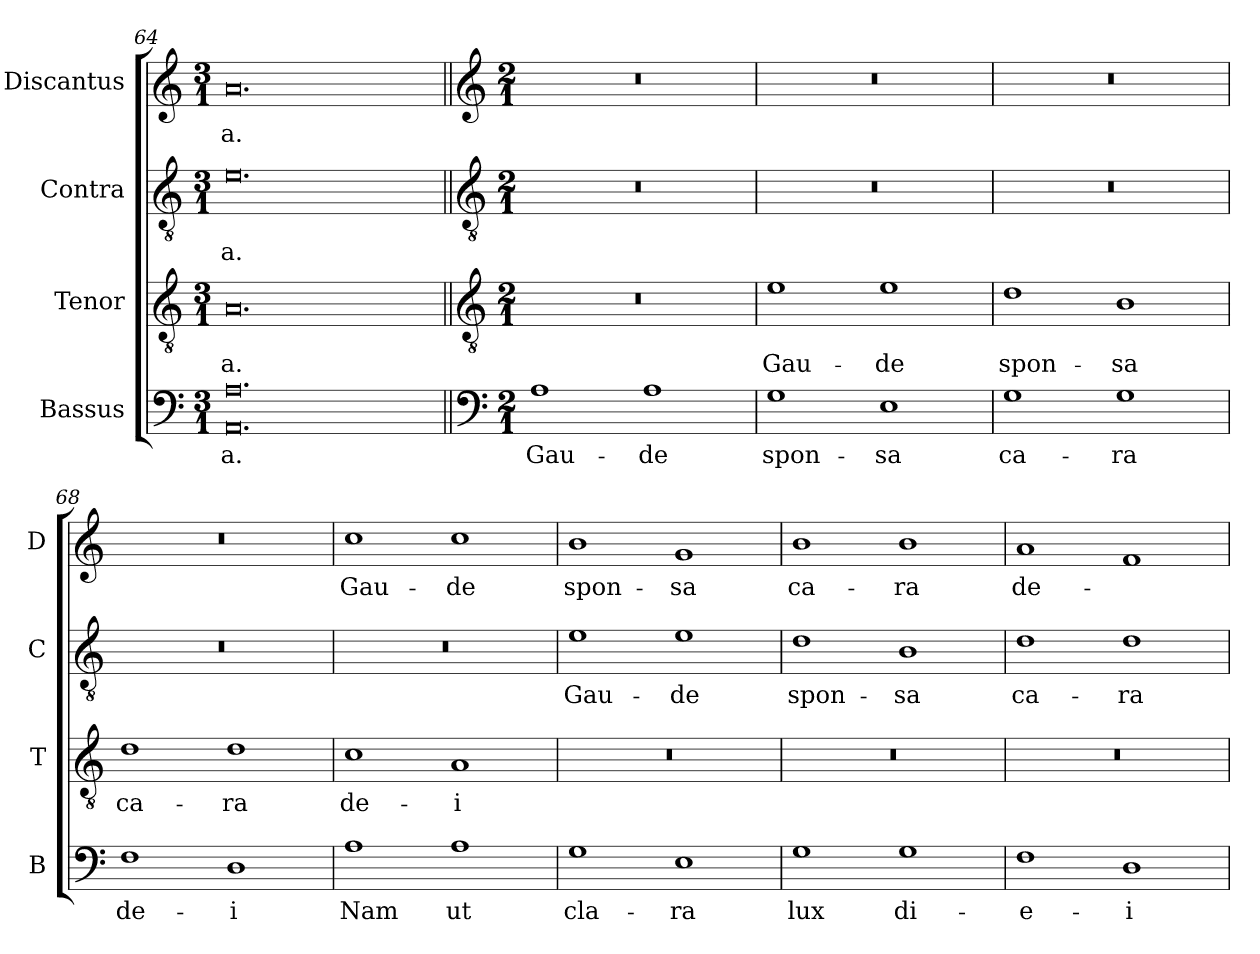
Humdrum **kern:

**kern	**text	**kern	**text	**kern	**text	**kern	**text
*part4	*part4	*part3	*part3	*part2	*part2	*part1	*part1
*staff4	*staff4	*staff3	*staff3	*staff2	*staff2	*staff1	*staff1
*I"Bassus	*	*I"Tenor	*	*I"Contra	*	*I"Discantus	*
*I'B	*	*I'T	*	*I'C	*	*I'D	*
*clefF4	*	*clefGv2	*	*clefGv2	*	*clefG2	*
*k[]	*	*k[]	*	*k[]	*	*k[]	*
*M3/1	*	*M3/1	*	*M3/1	*	*M3/1	*
=64	=64	=64	=64	=64	=64	=64	=64
*^	*	*	*	*	*	*	*
0.AA\	0.A/	-a.	0.A	-a.	0.e	-a.	0.a	-a.
*v	*v	*	*	*	*	*	*	*
!!LO:LB:g=z
=65||	=65||	=65||	=65||	=65||	=65||	=65||	=65||
*clefF4	*	*clefGv2	*	*clefGv2	*	*clefG2	*
*k[]	*	*k[]	*	*k[]	*	*k[]	*
*M2/1	*	*M2/1	*	*M2/1	*	*M2/1	*
1A	Gau-	0r	.	0r	.	0r	.
1A	-de	.	.	.	.	.	.
=66	=66	=66	=66	=66	=66	=66	=66
1G	spon-	1e	Gau-	0r	.	0r	.
1E	-sa	1e	-de	.	.	.	.
=67	=67	=67	=67	=67	=67	=67	=67
1G	ca-	1d	spon-	0r	.	0r	.
1G	-ra	1B	-sa	.	.	.	.
=68	=68	=68	=68	=68	=68	=68	=68
1F	de-	1d	ca-	0r	.	0r	.
1D	-i	1d	-ra	.	.	.	.
=69	=69	=69	=69	=69	=69	=69	=69
1A	Nam	1c	de-	0r	.	1cc	Gau-
1A	ut	1A	-i	.	.	1cc	-de
=70	=70	=70	=70	=70	=70	=70	=70
1G	cla-	0r	.	1e	Gau-	1b	spon-
1E	-ra	.	.	1e	-de	1g	-sa
=71	=71	=71	=71	=71	=71	=71	=71
1G	lux	0r	.	1d	spon-	1b	ca-
1G	di-	.	.	1B	-sa	1b	-ra
=72	=72	=72	=72	=72	=72	=72	=72
1F	-e-	0r	.	1d	ca-	1a	de-
1D	-i	.	.	1d	-ra	1f	.
=	=	=	=	=	=	=	=
*-	*-	*-	*-	*-	*-	*-	*-
